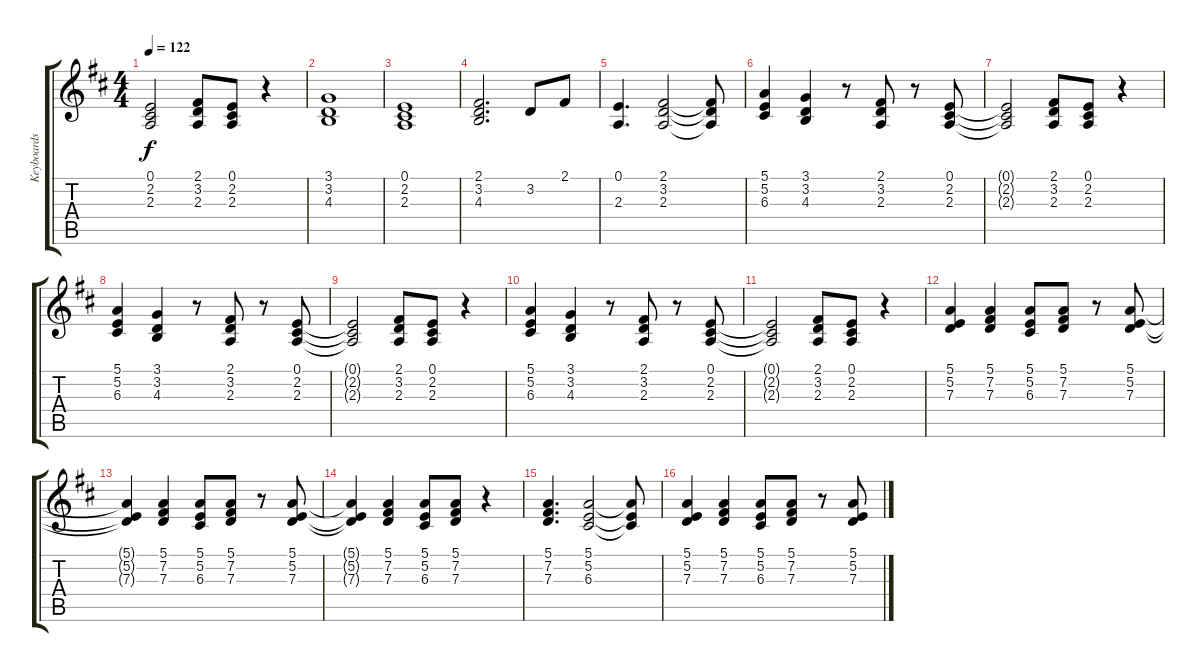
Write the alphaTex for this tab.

\track ("Keyboards" "Keyboards") {instrument electricpiano1}
\staff {score tabs}
\tuning (E4 B3 G3 D3 A2 E2) {hide}
\ts (4 4)
\tempo 122
\clef g2
\ks d
(0.1{t} 2.2{t} 2.3{t}).2{dy f} (2.1 3.2 2.3).8 (0.1 2.2 2.3).8 r.4 |
(3.1 3.2 4.3).1 |
(0.1 2.2 2.3).1 |
(2.1 3.2 4.3).2{d} 3.2.8 2.1.8 |
(0.1 2.3).4{d} (2.1 3.2 2.3).2 (2.1{t} 3.2{t} 2.3{t}).8 |
(5.1 5.2 6.3).4 (3.1 3.2 4.3).4 r.8 (2.1 3.2 2.3).8 r.8 (0.1 2.2 2.3).8 |
(0.1{t} 2.2{t} 2.3{t}).2 (2.1 3.2 2.3).8 (0.1 2.2 2.3).8 r.4 |
(5.1 5.2 6.3).4 (3.1 3.2 4.3).4 r.8 (2.1 3.2 2.3).8 r.8 (0.1 2.2 2.3).8 |
(0.1{t} 2.2{t} 2.3{t}).2 (2.1 3.2 2.3).8 (0.1 2.2 2.3).8 r.4 |
(5.1 5.2 6.3).4 (3.1 3.2 4.3).4 r.8 (2.1 3.2 2.3).8 r.8 (0.1 2.2 2.3).8 |
(0.1{t} 2.2{t} 2.3{t}).2 (2.1 3.2 2.3).8 (0.1 2.2 2.3).8 r.4 |
(5.1 5.2 7.3).4 (5.1 7.2 7.3).4 (5.1 5.2 6.3).8 (5.1 7.2 7.3).8 r.8 (5.1 5.2 7.3).8 |
(5.1{t} 5.2{t} 7.3{t}).4 (5.1 7.2 7.3).4 (5.1 5.2 6.3).8 (5.1 7.2 7.3).8 r.8 (5.1 5.2 7.3).8 |
(5.1{t} 5.2{t} 7.3{t}).4 (5.1 7.2 7.3).4 (5.1 5.2 6.3).8 (5.1 7.2 7.3).8 r.4 |
(5.1 7.2 7.3).4{d} (5.1 5.2 6.3).2 (5.1{t} 5.2{t} 6.3{t}).8 |
(5.1 5.2 7.3).4 (5.1 7.2 7.3).4 (5.1 5.2 6.3).8 (5.1 7.2 7.3).8 r.8 (5.1 5.2 7.3).8
